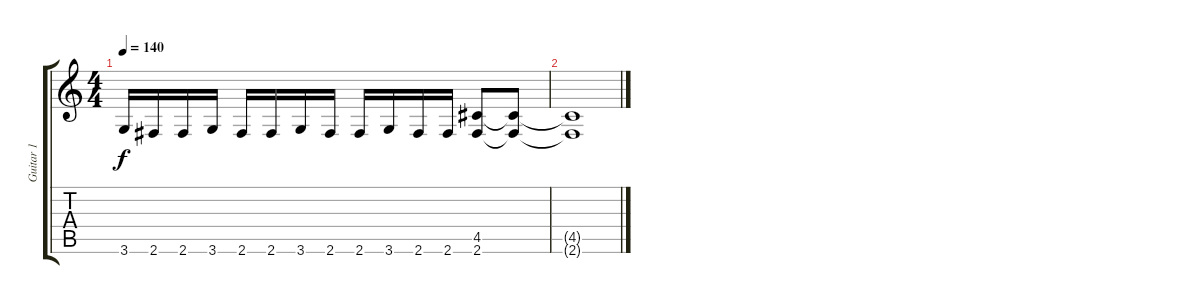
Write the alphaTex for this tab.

\track ("Guitar 1" "Guitar 1") {instrument distortionguitar}
\staff {score tabs}
\tuning (E4 B3 G3 D3 A2 E2) {hide}
\ts (4 4)
\tempo 140
\clef g2
\ks c
3.6.16{dy f} 2.6.16 2.6.16 3.6.16 2.6.16 2.6.16 3.6.16 2.6.16 2.6.16 3.6.16 2.6.16 2.6.16 (4.5 2.6).8 (4.5{t} 2.6{t}).8 |
(4.5{t} 2.6{t}).1
